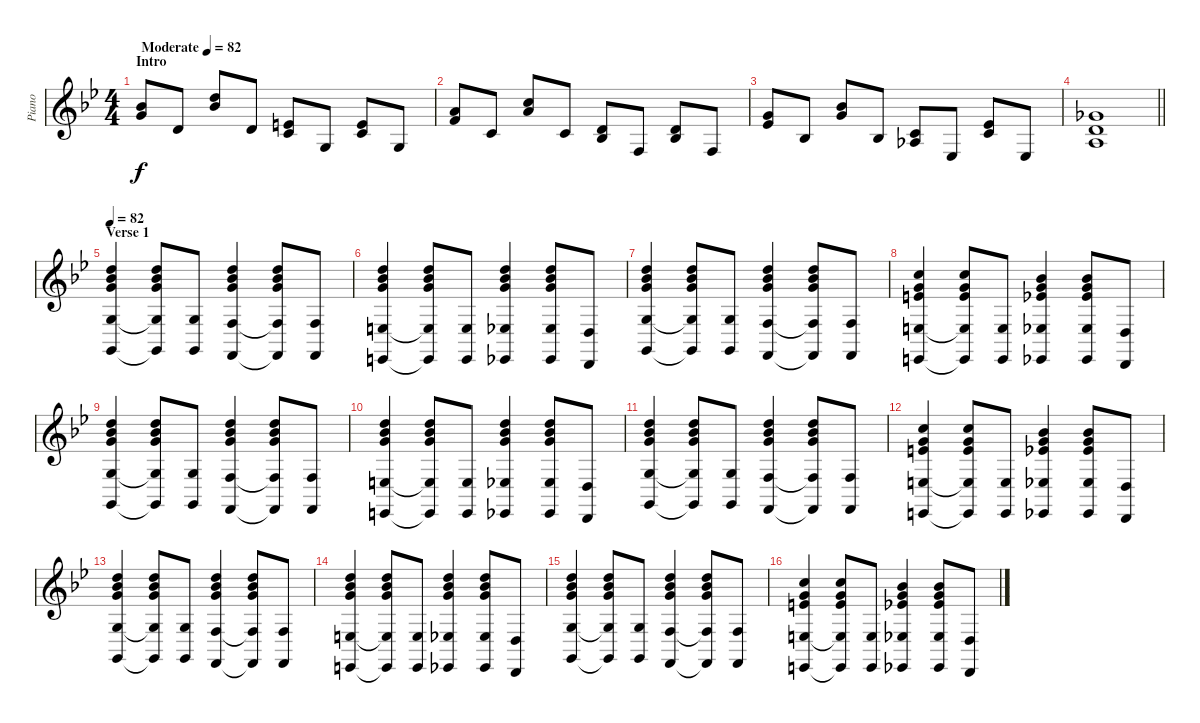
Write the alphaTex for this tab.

\track ("Piano" "Piano") {instrument acousticgrandpiano}
\staff {score}
\tuning (E4 B3 G3 D3 A2 D2) {hide}
\ts (4 4)
\section ("" "Intro")
\tempo (82 "Moderate")
\tempo 74
\tempo (82 "Moderate")
\clef g2
\ks gminor
(11.2 12.3).8{dy f instrument acousticgrandpiano} 12.4.8 (10.1 11.2).8 12.4.8 (9.3 10.4).8 10.5.8 (9.3 10.4).8 10.5.8 |
(10.2 10.3).8 10.4.8 (8.1 10.2).8 10.4.8 (7.3 8.4).8 8.5.8 (7.3 8.4).8 8.5.8 |
(8.2 8.3).8 8.4.8 (6.1 8.2).8 8.4.8 (5.3 6.4).8 6.5.8 (4.2 5.3).8 6.5.8 |
\barLineRight lightlight
(7.2 7.3 7.4).1 |
\section ("" "Verse 1")
\tempo 82
(10.1 11.2 12.3 5.4 5.6).4 (10.1 11.2 12.3 5.4{t} 5.6{t}).8 (5.4 5.6).8 (10.1 11.2 12.3 3.4 3.6).4 (10.1 11.2 12.3 3.4{t} 3.6{t}).8 (3.4 3.6).8 |
(10.1 11.2 12.3 2.4 2.6).4 (10.1 11.2 12.3 2.4{t} 2.6{t}).8 (2.4 2.6).8 (10.1 11.2 12.3 1.4 1.6).4 (10.1 11.2 12.3 1.4 1.6).8 (0.4 0.6).8 |
(10.1 11.2 12.3 5.4 5.6).4 (10.1 11.2 12.3 5.4{t} 5.6{t}).8 (5.4 5.6).8 (10.1 11.2 12.3 3.4 3.6).4 (10.1 11.2 12.3 3.4{t} 3.6{t}).8 (3.4 3.6).8 |
(8.1 8.2 9.3 2.4 2.6).4 (8.1 8.2 9.3 2.4{t} 2.6{t}).8 (2.4 2.6).8 (6.1 8.2 8.3 1.4 1.6).4 (6.1 8.2 8.3 1.4 1.6).8 (0.4 0.6).8 |
(10.1 11.2 12.3 5.4 5.6).4 (10.1 11.2 12.3 5.4{t} 5.6{t}).8 (5.4 5.6).8 (10.1 11.2 12.3 3.4 3.6).4 (10.1 11.2 12.3 3.4{t} 3.6{t}).8 (3.4 3.6).8 |
(10.1 11.2 12.3 2.4 2.6).4 (10.1 11.2 12.3 2.4{t} 2.6{t}).8 (2.4 2.6).8 (10.1 11.2 12.3 1.4 1.6).4 (10.1 11.2 12.3 1.4 1.6).8 (0.4 0.6).8 |
(10.1 11.2 12.3 5.4 5.6).4 (10.1 11.2 12.3 5.4{t} 5.6{t}).8 (5.4 5.6).8 (10.1 11.2 12.3 3.4 3.6).4 (10.1 11.2 12.3 3.4{t} 3.6{t}).8 (3.4 3.6).8 |
(8.1 8.2 9.3 2.4 2.6).4 (8.1 8.2 9.3 2.4{t} 2.6{t}).8 (2.4 2.6).8 (6.1 8.2 8.3 1.4 1.6).4 (6.1 8.2 8.3 1.4 1.6).8 (0.4 0.6).8 |
(10.1 11.2 12.3 5.4 5.6).4 (10.1 11.2 12.3 5.4{t} 5.6{t}).8 (5.4 5.6).8 (10.1 11.2 12.3 3.4 3.6).4 (10.1 11.2 12.3 3.4{t} 3.6{t}).8 (3.4 3.6).8 |
(10.1 11.2 12.3 2.4 2.6).4 (10.1 11.2 12.3 2.4{t} 2.6{t}).8 (2.4 2.6).8 (10.1 11.2 12.3 1.4 1.6).4 (10.1 11.2 12.3 1.4 1.6).8 (0.4 0.6).8 |
(10.1 11.2 12.3 5.4 5.6).4 (10.1 11.2 12.3 5.4{t} 5.6{t}).8 (5.4 5.6).8 (10.1 11.2 12.3 3.4 3.6).4 (10.1 11.2 12.3 3.4{t} 3.6{t}).8 (3.4 3.6).8 |
(8.1 8.2 9.3 2.4 2.6).4 (8.1 8.2 9.3 2.4{t} 2.6{t}).8 (2.4 2.6).8 (6.1 8.2 8.3 1.4 1.6).4 (6.1 8.2 8.3 1.4 1.6).8 (0.4 0.6).8
